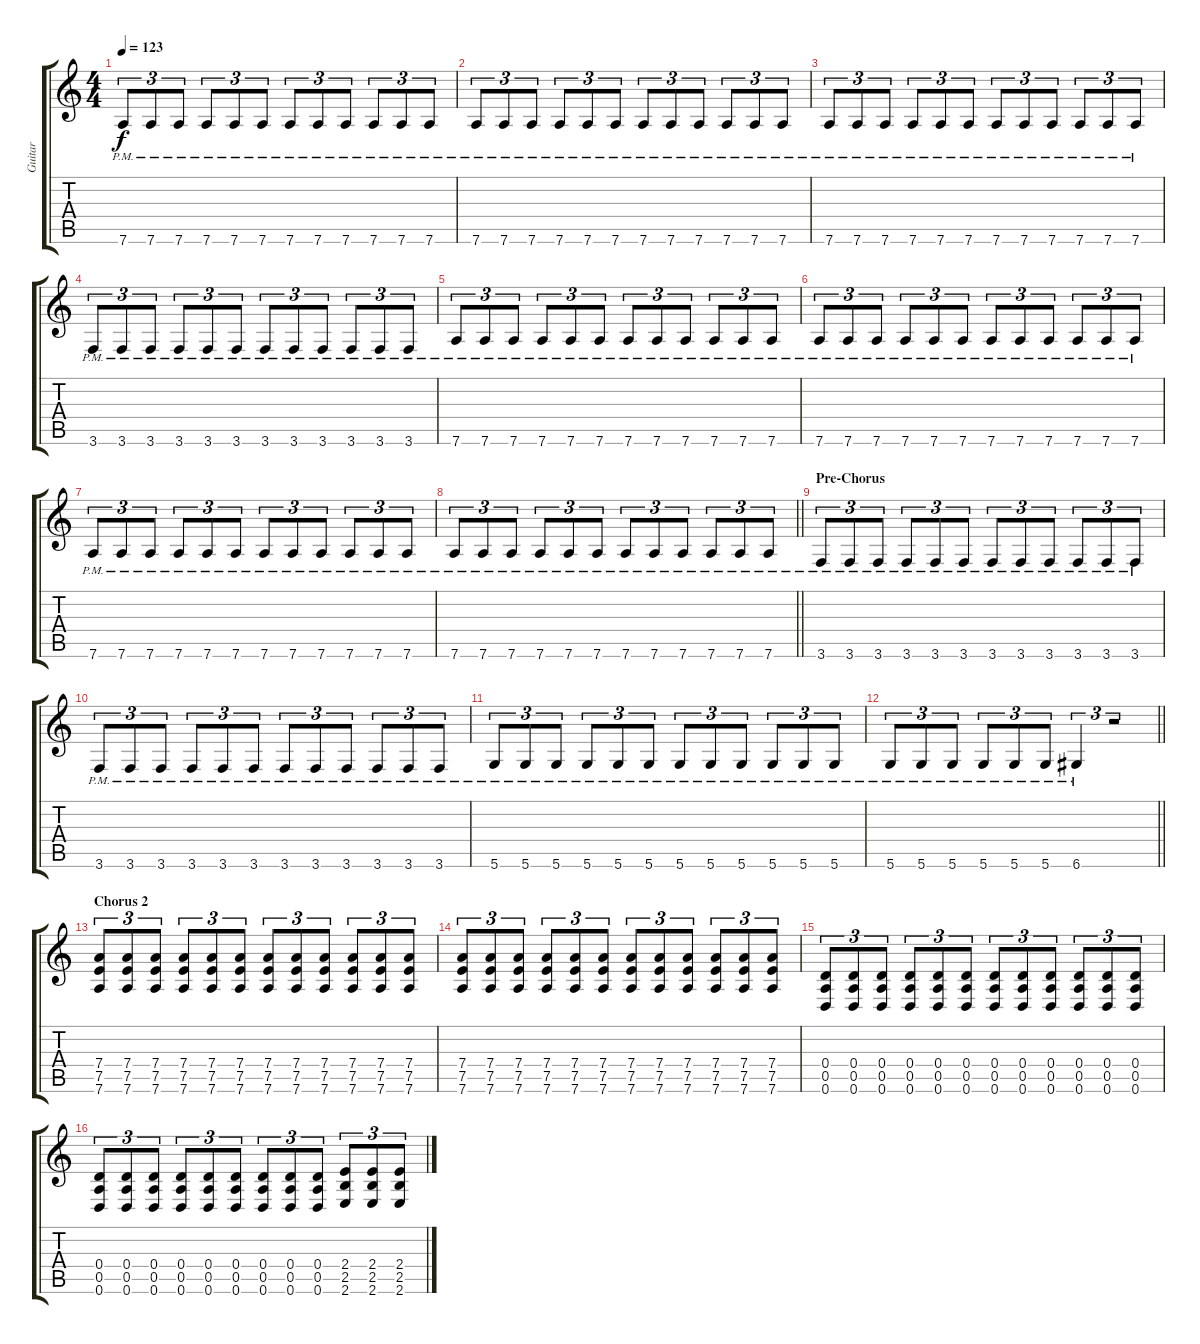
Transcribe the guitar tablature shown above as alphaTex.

\track ("Guitar" "Guitar") {instrument distortionguitar}
\staff {score tabs}
\tuning (E4 B3 G3 D3 A2 D2) {hide}
\ts (4 4)
\tempo 123
\clef g2
\ks c
7.6{pm}.8{tu (3 2) dy f} 7.6{pm}.8{tu (3 2)} 7.6{pm}.8{tu (3 2)} 7.6{pm}.8{tu (3 2)} 7.6{pm}.8{tu (3 2)} 7.6{pm}.8{tu (3 2)} 7.6{pm}.8{tu (3 2)} 7.6{pm}.8{tu (3 2)} 7.6{pm}.8{tu (3 2)} 7.6{pm}.8{tu (3 2)} 7.6{pm}.8{tu (3 2)} 7.6{pm}.8{tu (3 2)} |
7.6{pm}.8{tu (3 2)} 7.6{pm}.8{tu (3 2)} 7.6{pm}.8{tu (3 2)} 7.6{pm}.8{tu (3 2)} 7.6{pm}.8{tu (3 2)} 7.6{pm}.8{tu (3 2)} 7.6{pm}.8{tu (3 2)} 7.6{pm}.8{tu (3 2)} 7.6{pm}.8{tu (3 2)} 7.6{pm}.8{tu (3 2)} 7.6{pm}.8{tu (3 2)} 7.6{pm}.8{tu (3 2)} |
7.6{pm}.8{tu (3 2)} 7.6{pm}.8{tu (3 2)} 7.6{pm}.8{tu (3 2)} 7.6{pm}.8{tu (3 2)} 7.6{pm}.8{tu (3 2)} 7.6{pm}.8{tu (3 2)} 7.6{pm}.8{tu (3 2)} 7.6{pm}.8{tu (3 2)} 7.6{pm}.8{tu (3 2)} 7.6{pm}.8{tu (3 2)} 7.6{pm}.8{tu (3 2)} 7.6{pm}.8{tu (3 2)} |
3.6{pm}.8{tu (3 2)} 3.6{pm}.8{tu (3 2)} 3.6{pm}.8{tu (3 2)} 3.6{pm}.8{tu (3 2)} 3.6{pm}.8{tu (3 2)} 3.6{pm}.8{tu (3 2)} 3.6{pm}.8{tu (3 2)} 3.6{pm}.8{tu (3 2)} 3.6{pm}.8{tu (3 2)} 3.6{pm}.8{tu (3 2)} 3.6{pm}.8{tu (3 2)} 3.6{pm}.8{tu (3 2)} |
7.6{pm}.8{tu (3 2)} 7.6{pm}.8{tu (3 2)} 7.6{pm}.8{tu (3 2)} 7.6{pm}.8{tu (3 2)} 7.6{pm}.8{tu (3 2)} 7.6{pm}.8{tu (3 2)} 7.6{pm}.8{tu (3 2)} 7.6{pm}.8{tu (3 2)} 7.6{pm}.8{tu (3 2)} 7.6{pm}.8{tu (3 2)} 7.6{pm}.8{tu (3 2)} 7.6{pm}.8{tu (3 2)} |
7.6{pm}.8{tu (3 2)} 7.6{pm}.8{tu (3 2)} 7.6{pm}.8{tu (3 2)} 7.6{pm}.8{tu (3 2)} 7.6{pm}.8{tu (3 2)} 7.6{pm}.8{tu (3 2)} 7.6{pm}.8{tu (3 2)} 7.6{pm}.8{tu (3 2)} 7.6{pm}.8{tu (3 2)} 7.6{pm}.8{tu (3 2)} 7.6{pm}.8{tu (3 2)} 7.6{pm}.8{tu (3 2)} |
7.6{pm}.8{tu (3 2)} 7.6{pm}.8{tu (3 2)} 7.6{pm}.8{tu (3 2)} 7.6{pm}.8{tu (3 2)} 7.6{pm}.8{tu (3 2)} 7.6{pm}.8{tu (3 2)} 7.6{pm}.8{tu (3 2)} 7.6{pm}.8{tu (3 2)} 7.6{pm}.8{tu (3 2)} 7.6{pm}.8{tu (3 2)} 7.6{pm}.8{tu (3 2)} 7.6{pm}.8{tu (3 2)} |
\barLineRight lightlight
7.6{pm}.8{tu (3 2)} 7.6{pm}.8{tu (3 2)} 7.6{pm}.8{tu (3 2)} 7.6{pm}.8{tu (3 2)} 7.6{pm}.8{tu (3 2)} 7.6{pm}.8{tu (3 2)} 7.6{pm}.8{tu (3 2)} 7.6{pm}.8{tu (3 2)} 7.6{pm}.8{tu (3 2)} 7.6{pm}.8{tu (3 2)} 7.6{pm}.8{tu (3 2)} 7.6{pm}.8{tu (3 2)} |
\section ("" "Pre-Chorus")
3.6{pm}.8{tu (3 2)} 3.6{pm}.8{tu (3 2)} 3.6{pm}.8{tu (3 2)} 3.6{pm}.8{tu (3 2)} 3.6{pm}.8{tu (3 2)} 3.6{pm}.8{tu (3 2)} 3.6{pm}.8{tu (3 2)} 3.6{pm}.8{tu (3 2)} 3.6{pm}.8{tu (3 2)} 3.6{pm}.8{tu (3 2)} 3.6{pm}.8{tu (3 2)} 3.6{pm}.8{tu (3 2)} |
3.6{pm}.8{tu (3 2)} 3.6{pm}.8{tu (3 2)} 3.6{pm}.8{tu (3 2)} 3.6{pm}.8{tu (3 2)} 3.6{pm}.8{tu (3 2)} 3.6{pm}.8{tu (3 2)} 3.6{pm}.8{tu (3 2)} 3.6{pm}.8{tu (3 2)} 3.6{pm}.8{tu (3 2)} 3.6{pm}.8{tu (3 2)} 3.6{pm}.8{tu (3 2)} 3.6{pm}.8{tu (3 2)} |
5.6{pm}.8{tu (3 2)} 5.6{pm}.8{tu (3 2)} 5.6{pm}.8{tu (3 2)} 5.6{pm}.8{tu (3 2)} 5.6{pm}.8{tu (3 2)} 5.6{pm}.8{tu (3 2)} 5.6{pm}.8{tu (3 2)} 5.6{pm}.8{tu (3 2)} 5.6{pm}.8{tu (3 2)} 5.6{pm}.8{tu (3 2)} 5.6{pm}.8{tu (3 2)} 5.6{pm}.8{tu (3 2)} |
\barLineRight lightlight
5.6{pm}.8{tu (3 2)} 5.6{pm}.8{tu (3 2)} 5.6{pm}.8{tu (3 2)} 5.6{pm}.8{tu (3 2)} 5.6{pm}.8{tu (3 2)} 5.6{pm}.8{tu (3 2)} 6.6{pm}.4{tu (3 2)} r.2{tu (3 2)} |
\section ("" "Chorus 2")
(7.4 7.5 7.6).8{tu (3 2)} (7.4 7.5 7.6).8{tu (3 2)} (7.4 7.5 7.6).8{tu (3 2)} (7.4 7.5 7.6).8{tu (3 2)} (7.4 7.5 7.6).8{tu (3 2)} (7.4 7.5 7.6).8{tu (3 2)} (7.4 7.5 7.6).8{tu (3 2)} (7.4 7.5 7.6).8{tu (3 2)} (7.4 7.5 7.6).8{tu (3 2)} (7.4 7.5 7.6).8{tu (3 2)} (7.4 7.5 7.6).8{tu (3 2)} (7.4 7.5 7.6).8{tu (3 2)} |
(7.4 7.5 7.6).8{tu (3 2)} (7.4 7.5 7.6).8{tu (3 2)} (7.4 7.5 7.6).8{tu (3 2)} (7.4 7.5 7.6).8{tu (3 2)} (7.4 7.5 7.6).8{tu (3 2)} (7.4 7.5 7.6).8{tu (3 2)} (7.4 7.5 7.6).8{tu (3 2)} (7.4 7.5 7.6).8{tu (3 2)} (7.4 7.5 7.6).8{tu (3 2)} (7.4 7.5 7.6).8{tu (3 2)} (7.4 7.5 7.6).8{tu (3 2)} (7.4 7.5 7.6).8{tu (3 2)} |
(0.4 0.5 0.6).8{tu (3 2)} (0.4 0.5 0.6).8{tu (3 2)} (0.4 0.5 0.6).8{tu (3 2)} (0.4 0.5 0.6).8{tu (3 2)} (0.4 0.5 0.6).8{tu (3 2)} (0.4 0.5 0.6).8{tu (3 2)} (0.4 0.5 0.6).8{tu (3 2)} (0.4 0.5 0.6).8{tu (3 2)} (0.4 0.5 0.6).8{tu (3 2)} (0.4 0.5 0.6).8{tu (3 2)} (0.4 0.5 0.6).8{tu (3 2)} (0.4 0.5 0.6).8{tu (3 2)} |
(0.4 0.5 0.6).8{tu (3 2)} (0.4 0.5 0.6).8{tu (3 2)} (0.4 0.5 0.6).8{tu (3 2)} (0.4 0.5 0.6).8{tu (3 2)} (0.4 0.5 0.6).8{tu (3 2)} (0.4 0.5 0.6).8{tu (3 2)} (0.4 0.5 0.6).8{tu (3 2)} (0.4 0.5 0.6).8{tu (3 2)} (0.4 0.5 0.6).8{tu (3 2)} (2.4 2.5 2.6).8{tu (3 2)} (2.4 2.5 2.6).8{tu (3 2)} (2.4 2.5 2.6).8{tu (3 2)}
